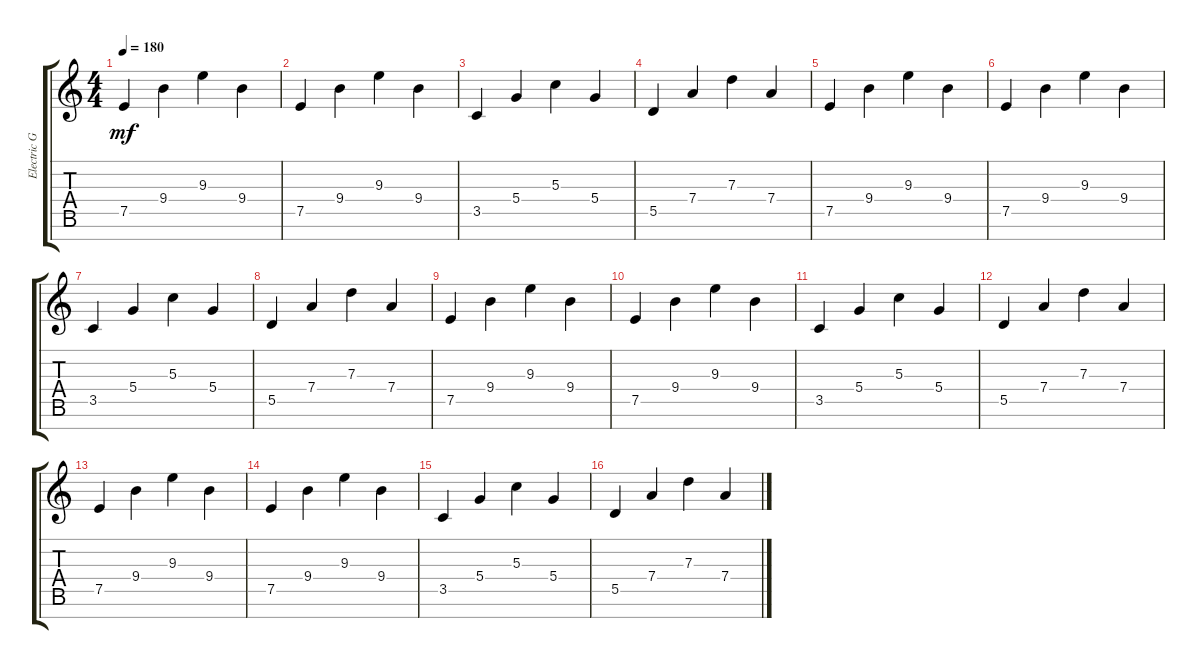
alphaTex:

\track ("Electric Guitar" "Electric G") {instrument electricguitarclean}
\staff {score tabs}
\tuning (E4 B3 G3 D3 A2 E2 B1) {hide}
\ts (4 4)
\tempo 180
\clef g2
\ks c
7.5.4{dy mf instrument electricguitarclean} 9.4.4 9.3.4 9.4.4 |
7.5.4 9.4.4 9.3.4 9.4.4 |
3.5.4 5.4.4 5.3.4 5.4.4 |
5.5.4 7.4.4 7.3.4 7.4.4 |
7.5.4 9.4.4 9.3.4 9.4.4 |
7.5.4 9.4.4 9.3.4 9.4.4 |
3.5.4 5.4.4 5.3.4 5.4.4 |
5.5.4 7.4.4 7.3.4 7.4.4 |
7.5.4 9.4.4 9.3.4 9.4.4 |
7.5.4 9.4.4 9.3.4 9.4.4 |
3.5.4 5.4.4 5.3.4 5.4.4 |
5.5.4 7.4.4 7.3.4 7.4.4 |
7.5.4 9.4.4 9.3.4 9.4.4 |
7.5.4 9.4.4 9.3.4 9.4.4 |
3.5.4 5.4.4 5.3.4 5.4.4 |
5.5.4 7.4.4 7.3.4 7.4.4
